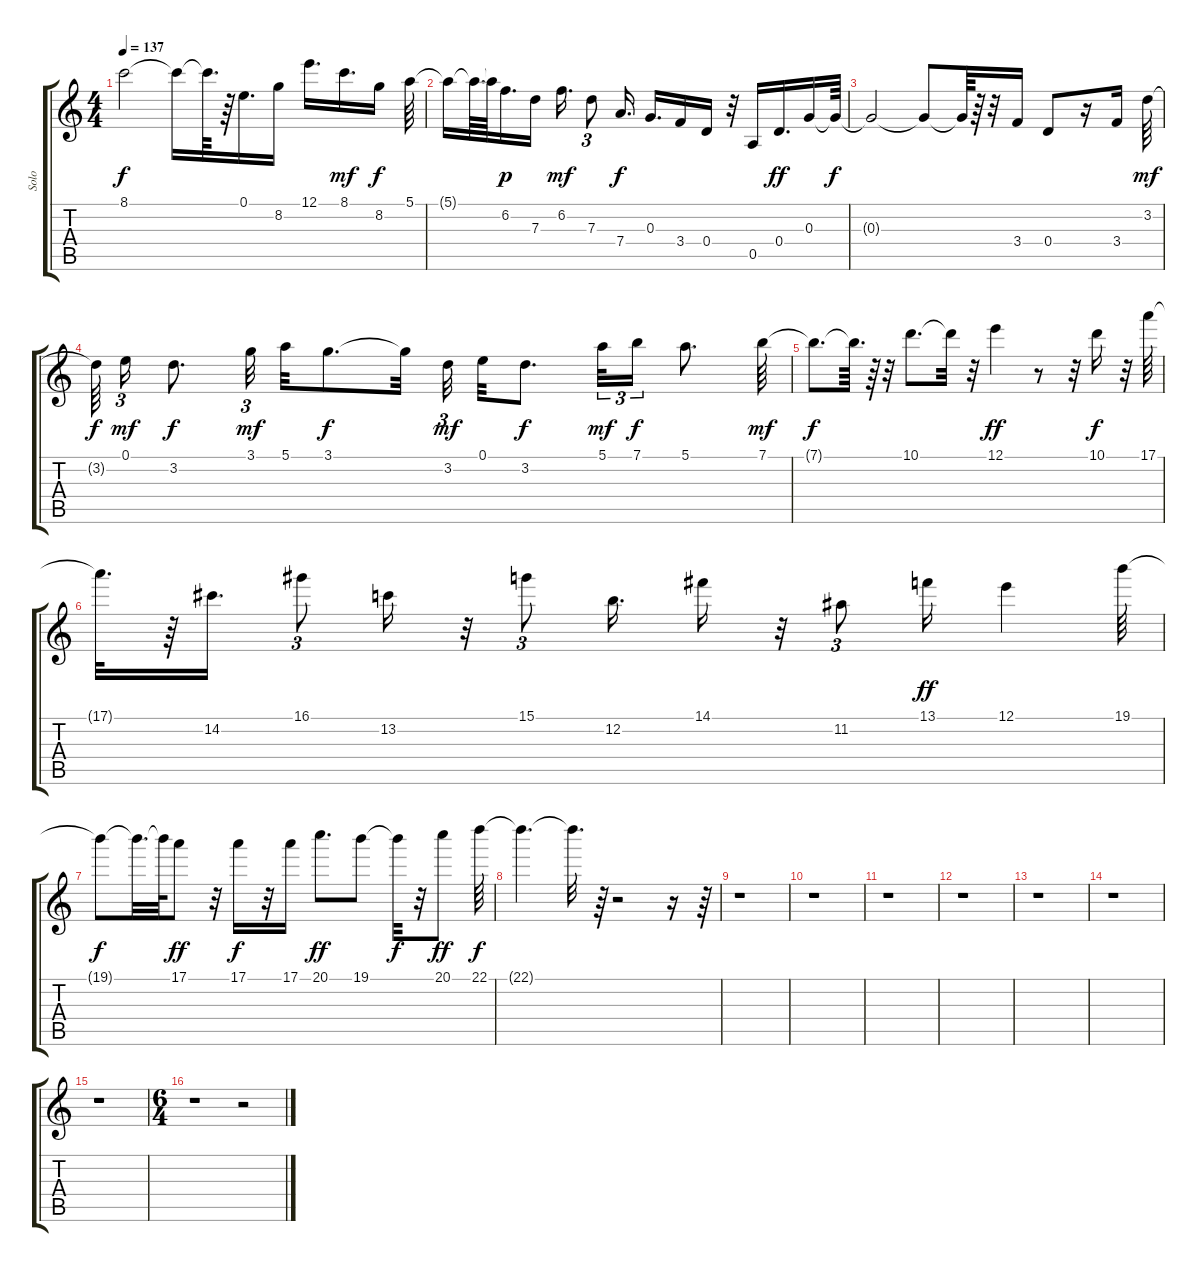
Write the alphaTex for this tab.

\track ("Solo" "Solo") {instrument overdrivenguitar}
\staff {score tabs}
\tuning (E4 B3 G3 D3 A2 E2) {hide}
\ts (4 4)
\tempo 137
\clef g2
\ks c
8.1{t}.2{dy f} 8.1{t}.16 8.1{t}.64{d} r.64 0.1.16{d} 8.2.16 12.1.16{d} 8.1.16{d dy mf} 8.2.16{dy f} 5.1.64 |
5.1{t}.16 5.1{t}.64{d} 5.1{t}.64 6.2.16{d dy p} 7.3.16 6.2.16{d dy mf} 7.3.8{tu (3 2)} 7.4.16{d dy f} 0.3.16{d} 3.4.16 0.4.16 r.32 0.5.16 0.4.16{d dy ff} 0.3.16 0.3{t}.64{dy f} |
0.3{t}.2 0.3{t}.8 0.3{t}.64 r.64 r.32 3.4.16 0.4.8 r.16 3.4.16 3.2.64{dy mf} |
3.2{t}.64{dy f} 0.1.16{tu (3 2) dy mf} 3.2.8{d dy f} 3.1.32{tu (3 2) dy mf} 5.1.32 3.1.8{d dy f} 3.1{t}.32 3.2.32{tu (3 2) dy mf} 0.1.32 3.2.8{d dy f} 5.1.32{tu (3 2) dy mf} 7.1.16{tu (3 2) dy f} 5.1.8{d} 7.1.64{dy mf} |
7.1{t}.8{d dy f} 7.1{t}.64{d} r.64 r.32 10.1.8{d} 10.1{t}.32 r.32 12.1.4{dy ff} r.8 r.32 10.1.16{dy f} r.32 17.1.64 |
17.1{t}.32{d} r.64 14.2.16{d} 16.1.8{tu (3 2)} 13.2.16 r.32 15.1.8{tu (3 2)} 12.2.16{d} 14.1.16 r.32 11.2.8{tu (3 2)} 13.1.16{dy ff} 12.1.4 19.1.64 |
19.1{t}.8{dy f} 19.1{t}.32{d} 19.1{t}.64 17.1.8{dy ff} r.32 17.1.16{dy f} r.32 17.1.16 20.1.8{d dy ff} 19.1.8 19.1{t}.32{dy f} r.32 20.1.8{dy ff} 22.1.64{dy f} |
22.1{t}.4{d} 22.1{t}.32{d} r.64 r.2 r.16 r.64 |
r.1 |
r.1 |
r.1 |
r.1 |
r.1 |
r.1 |
r.1 |
\ts (6 4)
r.1 r.2
